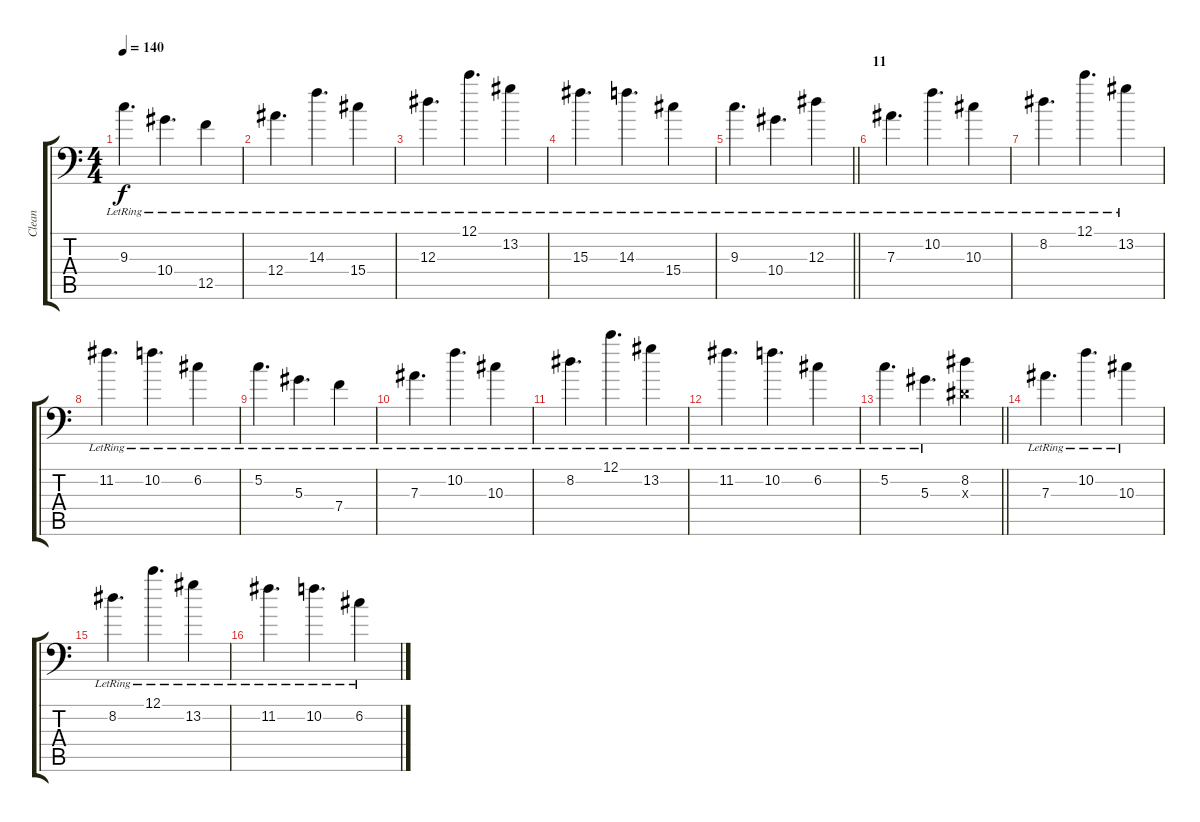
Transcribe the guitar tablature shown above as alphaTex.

\track ("Clean" "Clean") {instrument acousticguitarnylon}
\staff {score tabs}
\tuning (C4 G3 Eb3 Bb2 F2 Bb1) {hide}
\ts (4 4)
\tempo 140
\clef f4
\ks c
9.3{lr}.4{d dy f} 10.4{lr}.4{d} 12.5{lr}.4 |
12.4{lr}.4{d} 14.3{lr}.4{d} 15.4{lr}.4 |
12.3{lr}.4{d} 12.1{lr}.4{d} 13.2{lr}.4 |
15.3{lr}.4{d} 14.3{lr}.4{d} 15.4{lr}.4 |
\barLineRight lightlight
9.3{lr}.4{d} 10.4{lr}.4{d} 12.3{lr}.4 |
\section ("" "11")
7.3{lr}.4{d} 10.2{lr}.4{d} 10.3{lr}.4 |
8.2{lr}.4{d} 12.1{lr}.4{d} 13.2{lr}.4 |
11.2{lr}.4{d} 10.2{lr}.4{d} 6.2{lr}.4 |
5.2{lr}.4{d} 5.3{lr}.4{d} 7.4{lr}.4 |
7.3{lr}.4{d} 10.2{lr}.4{d} 10.3{lr}.4 |
8.2{lr}.4{d} 12.1{lr}.4{d} 13.2{lr}.4 |
11.2{lr}.4{d} 10.2{lr}.4{d} 6.2{lr}.4 |
\barLineRight lightlight
5.2{lr}.4{d} 5.3{lr}.4{d} (8.2 0.3{x}).4 |
7.3{lr}.4{d} 10.2{lr}.4{d} 10.3{lr}.4 |
8.2{lr}.4{d} 12.1{lr}.4{d} 13.2{lr}.4 |
11.2{lr}.4{d} 10.2{lr}.4{d} 6.2{lr}.4
